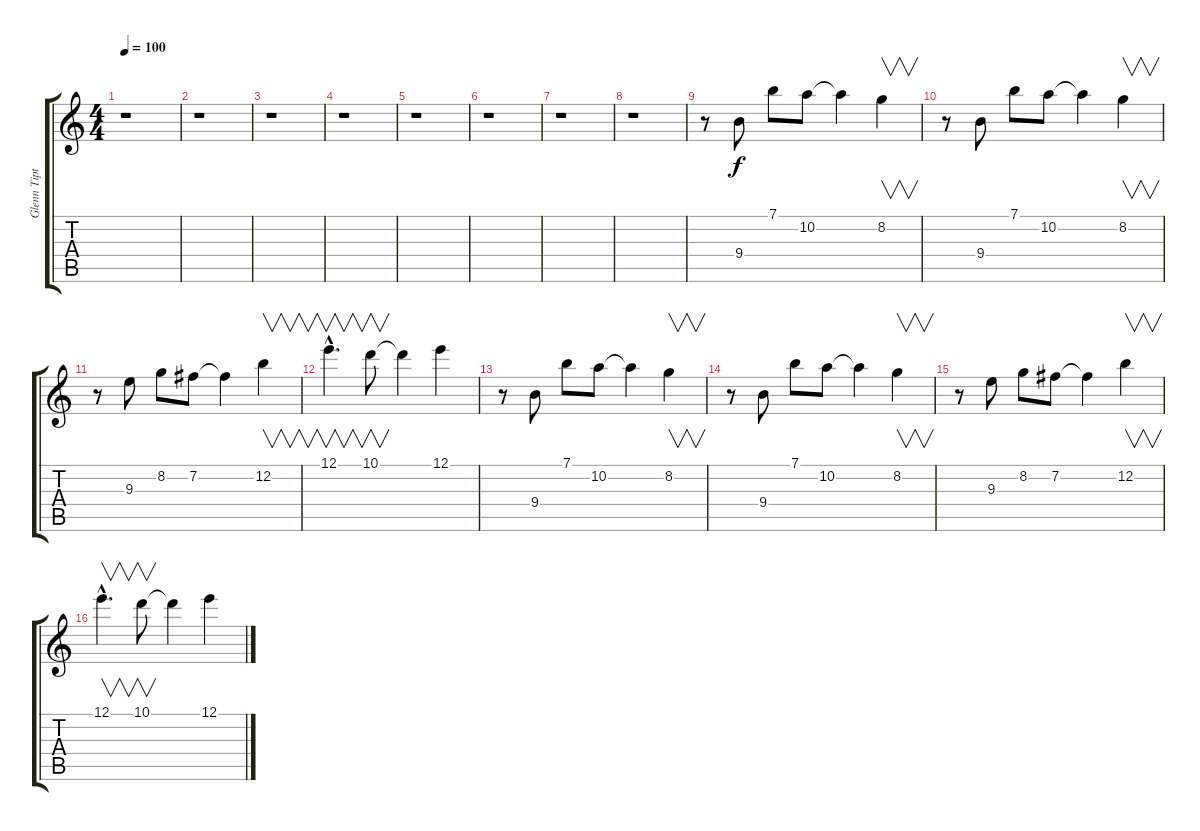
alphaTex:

\track ("Glenn Tipton" "Glenn Tipt") {instrument distortionguitar}
\staff {score tabs}
\tuning (E4 B3 G3 D3 A2 E2) {hide}
\ts (4 4)
\tempo 100
\clef g2
\ks c
r.1{dy f instrument distortionguitar} |
r.1 |
r.1 |
r.1 |
r.1 |
r.1 |
r.1 |
r.1 |
r.8 9.4.8 7.1.8 10.2.8 10.2{t}.4 8.2.4{v} |
r.8 9.4.8 7.1.8 10.2.8 10.2{t}.4 8.2.4{v} |
r.8 9.3.8 8.2.8 7.2.8 7.2{t}.4 12.2.4{v} |
12.1{hac}.4{v d} 10.1.8{v} 10.1{t}.4 12.1.4 |
r.8 9.4.8 7.1.8 10.2.8 10.2{t}.4 8.2.4{v} |
r.8 9.4.8 7.1.8 10.2.8 10.2{t}.4 8.2.4{v} |
r.8 9.3.8 8.2.8 7.2.8 7.2{t}.4 12.2.4{v} |
12.1{hac}.4{v d} 10.1.8{v} 10.1{t}.4 12.1.4
